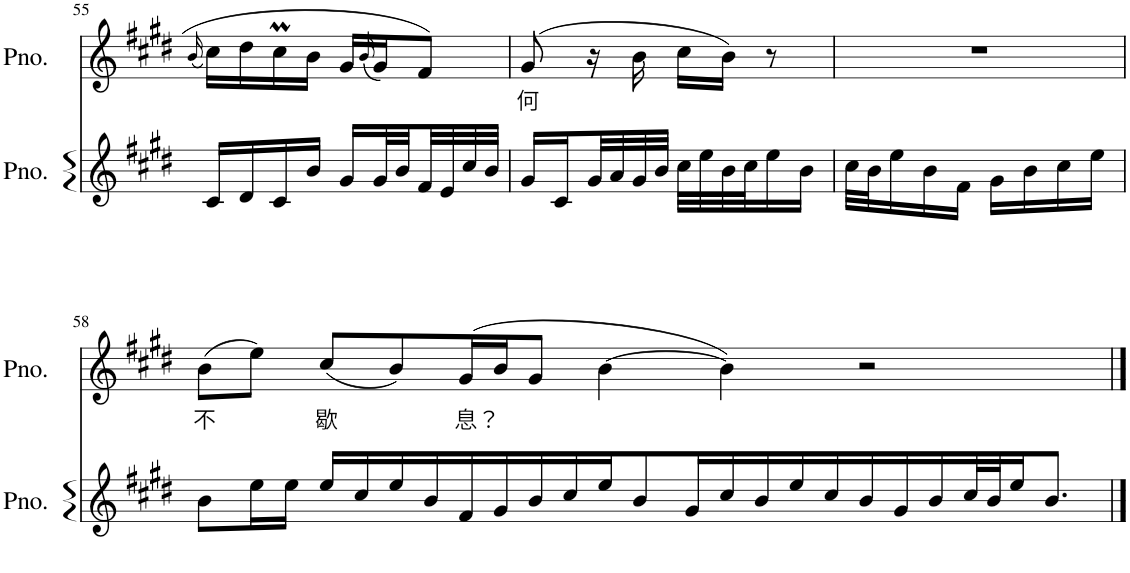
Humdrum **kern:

**kern	**kern	**text
*part2	*part1	*part1
*staff2	*staff1	*staff1
*I"Piano	*I"Piano	*
*I'Pno.	*I'Pno.	*
!!LO:PB:g=z
*clefG2	*clefG2	*
*k[f#c#g#d#]	*k[f#c#g#d#]	*
*M2/4	*M2/4	*
=55	=55	=55
.	(16qb/	.
16c#/LL	16cc#\LL)	.
16d#/	16dd#\	.
16c#/	16cc#M\	.
16b/JJ	16b\JJ	.
16g#/LL	16g#/LL	.
.	(16qb/	.
32g#/L	16g#/J)	.
32b/	.	.
32f#/	8f#/J	.
32e/	.	.
32cc#/	.	.
32b/JJJ	.	.
=56	=56	=56
!	!	!LO:LY:b
16g#/LL	(8g#/	何
16c#/	.	.
32g#/L	16r	.
32a/	.	.
32g#/	16b\	.
32b/JJJ	.	.
32cc#\LLL	16cc#\LL	.
32ee\	.	.
32b\	16b\JJ)	.
32cc#\J	.	.
16ee\	8r	.
16b\JJ	.	.
=57	=57	=57
32cc#\LLL	2r	.
32b\J	.	.
16ee\	.	.
16b\	.	.
16f#\JJ	.	.
16g#\LL	.	.
16b\	.	.
16cc#\	.	.
16ee\JJ	.	.
!!LO:LB:g=z
=58	=58	=58
!	!	!LO:LY:b
8b\L	(8b\L	不
16ee\L	8ee\J)	.
16ee\JJ	.	.
!	!	!LO:LY:b
16ee/LL	(8cc#/L	歇
16cc#/	.	.
16ee/	8b/)	.
16b/	.	.
!	!	!LO:LY:b
16f#/	(16g#/L	息？
16g#/	16b/J	.
16b/	8g#/J	.
16cc#/	.	.
16ee/J	[4b\	.
8b/	.	.
16g#/L	.	.
16cc#/	4b\])	.
16b/	.	.
16ee/	.	.
16cc#/	.	.
16b/	2r	.
16g#/	.	.
16b/	.	.
32cc#/L	.	.
32b/J	.	.
16ee/J	.	.
8.b/J	.	.
==	==	==
*-	*-	*-
